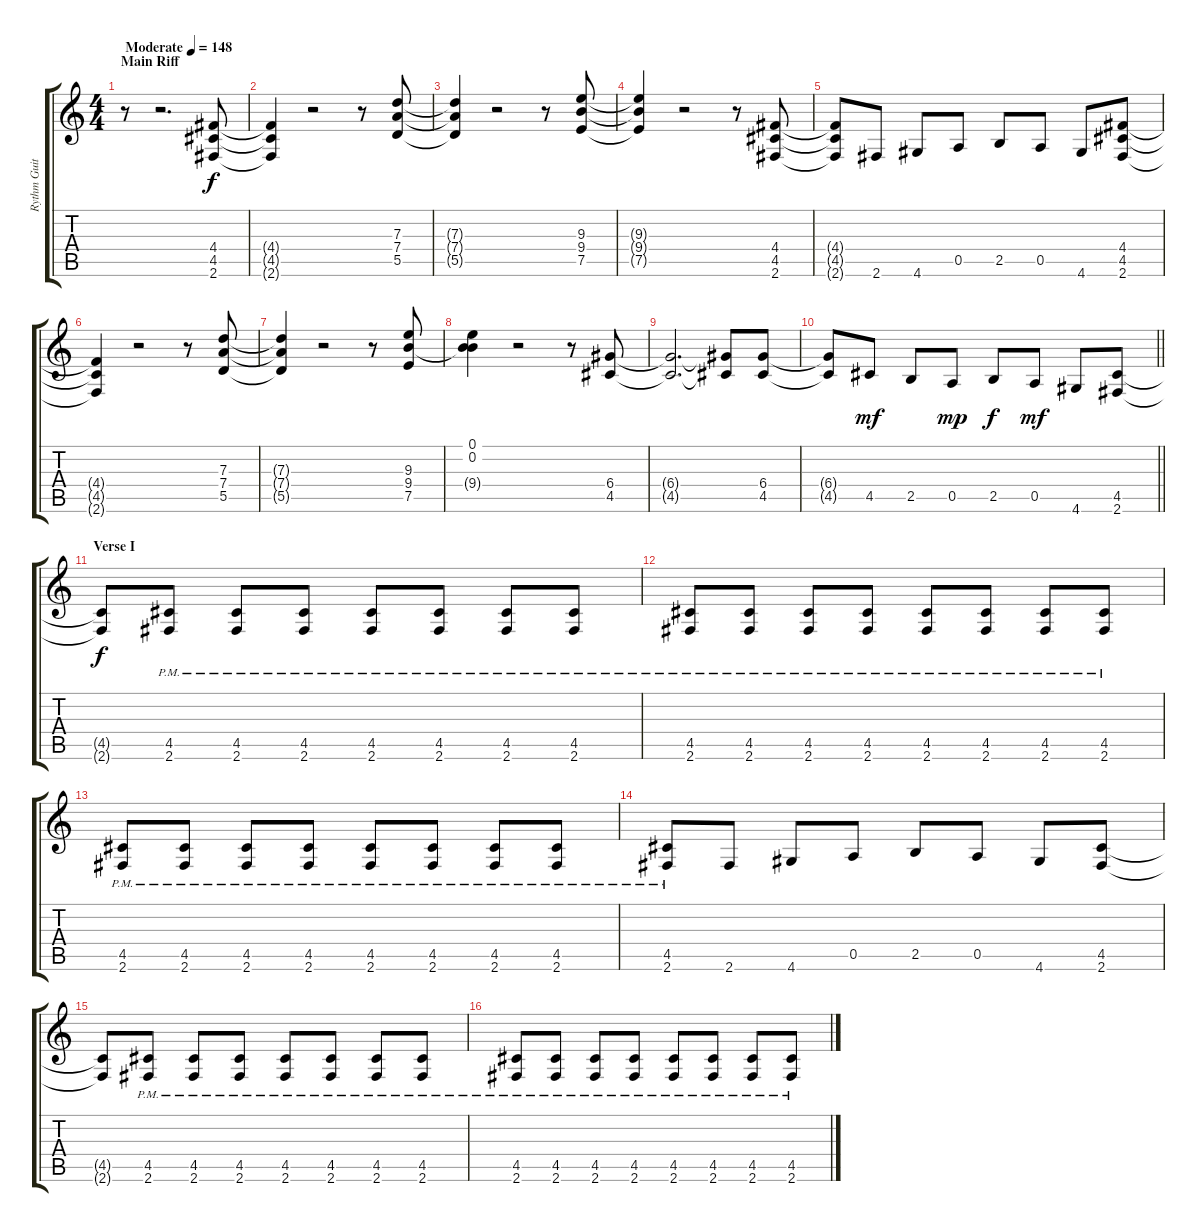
\track ("Rythm Guitar" "Rythm Guit") {instrument overdrivenguitar}
\staff {score tabs}
\tuning (E4 B3 G3 D3 A2 E2) {hide}
\ts (4 4)
\section ("" "Main Riff")
\tempo (148 "Moderate")
\clef g2
\ks c
r.8{dy f instrument overdrivenguitar} r.2{d} (4.4 4.5 2.6).8 |
(4.4{t} 4.5{t} 2.6{t}).4 r.2 r.8 (7.3 7.4 5.5).8 |
(7.3{t} 7.4{t} 5.5{t}).4 r.2 r.8 (9.3 9.4 7.5).8 |
(9.3{t} 9.4{t} 7.5{t}).4 r.2 r.8 (4.4 4.5 2.6).8 |
(4.4{t} 4.5{t} 2.6{t}).8 2.6.8 4.6.8 0.5.8 2.5.8 0.5.8 4.6.8 (4.4 4.5 2.6).8 |
(4.4{t} 4.5{t} 2.6{t}).4 r.2 r.8 (7.3 7.4 5.5).8 |
(7.3{t} 7.4{t} 5.5{t}).4 r.2 r.8 (9.3 9.4 7.5).8 |
(0.1 0.2 9.4{t}).4 r.2 r.8 (6.4 4.5).8 |
(6.4{t} 4.5{t}).2{d} (6.4{t} 4.5{t}).8 (6.4 4.5).8 |
\barLineRight lightlight
(6.4{t} 4.5{t}).8 4.5.8{dy mf} 2.5.8 0.5.8{dy mp} 2.5.8{dy f} 0.5.8{dy mf} 4.6.8 (4.5 2.6).8 |
\section ("" "Verse I")
(4.5{t} 2.6{t}).8{dy f} (4.5{pm} 2.6{pm}).8 (4.5{pm} 2.6{pm}).8 (4.5{pm} 2.6{pm}).8 (4.5{pm} 2.6{pm}).8 (4.5{pm} 2.6{pm}).8 (4.5{pm} 2.6{pm}).8 (4.5{pm} 2.6{pm}).8 |
(4.5{pm} 2.6{pm}).8 (4.5{pm} 2.6{pm}).8 (4.5{pm} 2.6{pm}).8 (4.5{pm} 2.6{pm}).8 (4.5{pm} 2.6{pm}).8 (4.5{pm} 2.6{pm}).8 (4.5{pm} 2.6{pm}).8 (4.5{pm} 2.6{pm}).8 |
(4.5{pm} 2.6{pm}).8 (4.5{pm} 2.6{pm}).8 (4.5{pm} 2.6{pm}).8 (4.5{pm} 2.6{pm}).8 (4.5{pm} 2.6{pm}).8 (4.5{pm} 2.6{pm}).8 (4.5{pm} 2.6{pm}).8 (4.5{pm} 2.6{pm}).8 |
(4.5{pm} 2.6{pm}).8 2.6.8 4.6.8 0.5.8 2.5.8 0.5.8 4.6.8 (4.5 2.6).8 |
(4.5{t} 2.6{t}).8 (4.5{pm} 2.6{pm}).8 (4.5{pm} 2.6{pm}).8 (4.5{pm} 2.6{pm}).8 (4.5{pm} 2.6{pm}).8 (4.5{pm} 2.6{pm}).8 (4.5{pm} 2.6{pm}).8 (4.5{pm} 2.6{pm}).8 |
(4.5{pm} 2.6{pm}).8 (4.5{pm} 2.6{pm}).8 (4.5{pm} 2.6{pm}).8 (4.5{pm} 2.6{pm}).8 (4.5{pm} 2.6{pm}).8 (4.5{pm} 2.6{pm}).8 (4.5{pm} 2.6{pm}).8 (4.5{pm} 2.6{pm}).8
